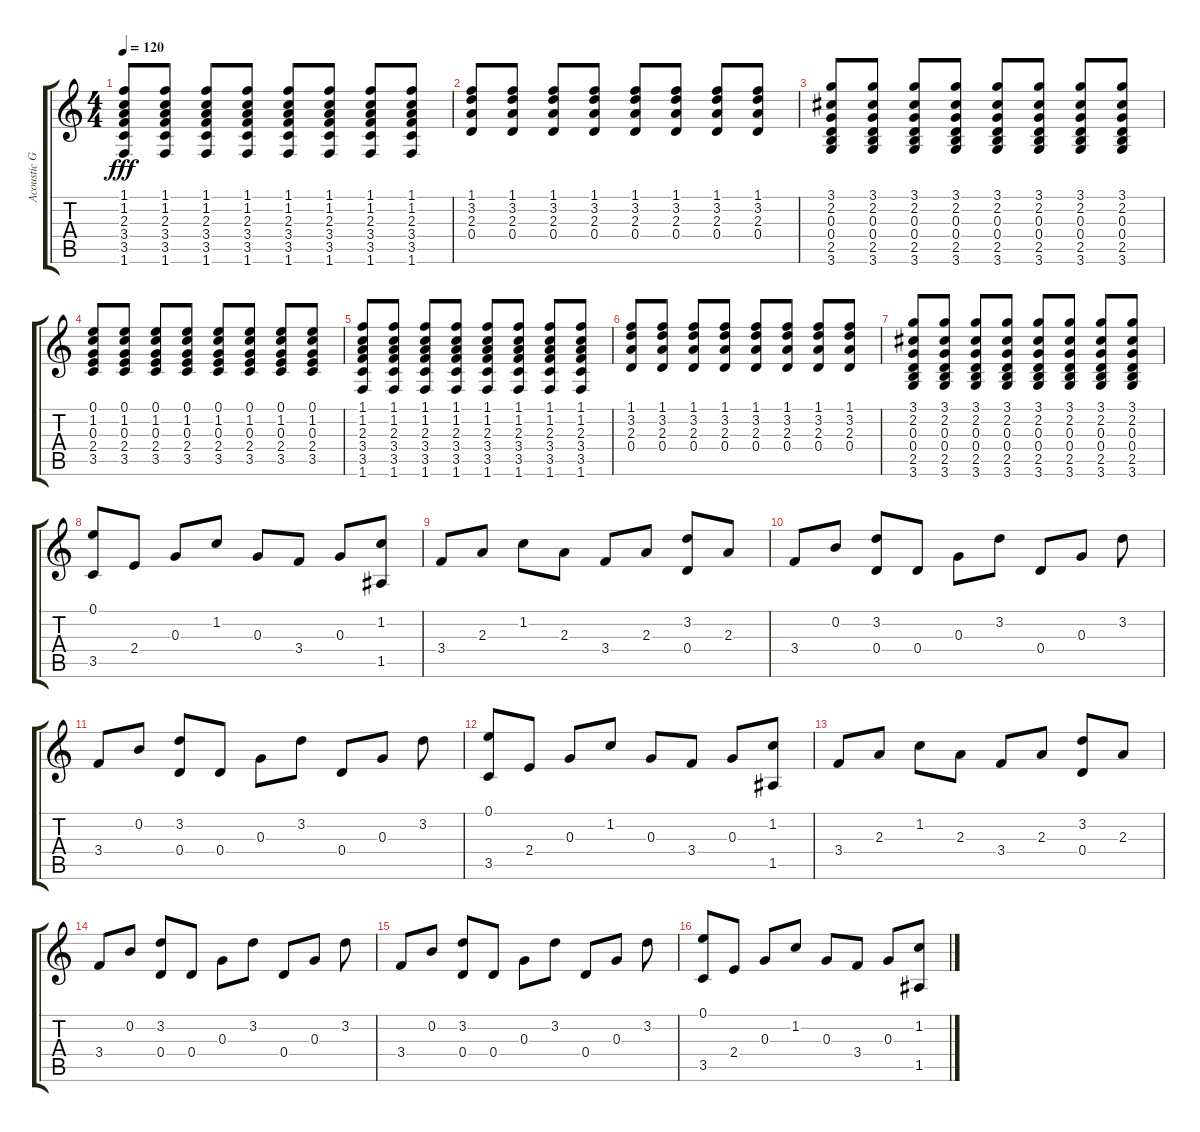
\track ("Acoustic Guitar" "Acoustic G") {instrument acousticguitarnylon}
\staff {score tabs}
\tuning (E4 B3 G3 D3 A2 E2) {hide}
\ts (4 4)
\tempo 120
\clef g2
\ks c
(1.1 1.2 2.3 3.4 3.5 1.6).8{dy fff} (1.1 1.2 2.3 3.4 3.5 1.6).8 (1.1 1.2 2.3 3.4 3.5 1.6).8 (1.1 1.2 2.3 3.4 3.5 1.6).8 (1.1 1.2 2.3 3.4 3.5 1.6).8 (1.1 1.2 2.3 3.4 3.5 1.6).8 (1.1 1.2 2.3 3.4 3.5 1.6).8 (1.1 1.2 2.3 3.4 3.5 1.6).8 |
(1.1 3.2 2.3 0.4).8 (1.1 3.2 2.3 0.4).8 (1.1 3.2 2.3 0.4).8 (1.1 3.2 2.3 0.4).8 (1.1 3.2 2.3 0.4).8 (1.1 3.2 2.3 0.4).8 (1.1 3.2 2.3 0.4).8 (1.1 3.2 2.3 0.4).8 |
(3.1 2.2 0.3 0.4 2.5 3.6).8 (3.1 2.2 0.3 0.4 2.5 3.6).8 (3.1 2.2 0.3 0.4 2.5 3.6).8 (3.1 2.2 0.3 0.4 2.5 3.6).8 (3.1 2.2 0.3 0.4 2.5 3.6).8 (3.1 2.2 0.3 0.4 2.5 3.6).8 (3.1 2.2 0.3 0.4 2.5 3.6).8 (3.1 2.2 0.3 0.4 2.5 3.6).8 |
(0.1 1.2 0.3 2.4 3.5).8 (0.1 1.2 0.3 2.4 3.5).8 (0.1 1.2 0.3 2.4 3.5).8 (0.1 1.2 0.3 2.4 3.5).8 (0.1 1.2 0.3 2.4 3.5).8 (0.1 1.2 0.3 2.4 3.5).8 (0.1 1.2 0.3 2.4 3.5).8 (0.1 1.2 0.3 2.4 3.5).8 |
(1.1 1.2 2.3 3.4 3.5 1.6).8 (1.1 1.2 2.3 3.4 3.5 1.6).8 (1.1 1.2 2.3 3.4 3.5 1.6).8 (1.1 1.2 2.3 3.4 3.5 1.6).8 (1.1 1.2 2.3 3.4 3.5 1.6).8 (1.1 1.2 2.3 3.4 3.5 1.6).8 (1.1 1.2 2.3 3.4 3.5 1.6).8 (1.1 1.2 2.3 3.4 3.5 1.6).8 |
(1.1 3.2 2.3 0.4).8 (1.1 3.2 2.3 0.4).8 (1.1 3.2 2.3 0.4).8 (1.1 3.2 2.3 0.4).8 (1.1 3.2 2.3 0.4).8 (1.1 3.2 2.3 0.4).8 (1.1 3.2 2.3 0.4).8 (1.1 3.2 2.3 0.4).8 |
(3.1 2.2 0.3 0.4 2.5 3.6).8 (3.1 2.2 0.3 0.4 2.5 3.6).8 (3.1 2.2 0.3 0.4 2.5 3.6).8 (3.1 2.2 0.3 0.4 2.5 3.6).8 (3.1 2.2 0.3 0.4 2.5 3.6).8 (3.1 2.2 0.3 0.4 2.5 3.6).8 (3.1 2.2 0.3 0.4 2.5 3.6).8 (3.1 2.2 0.3 0.4 2.5 3.6).8 |
(0.1 3.5).8 2.4.8 0.3.8 1.2.8 0.3.8 3.4.8 0.3.8 (1.2 1.5).8 |
3.4.8 2.3.8 1.2.8 2.3.8 3.4.8 2.3.8 (3.2 0.4).8 2.3.8 |
3.4.8 0.2.8 (3.2 0.4).8 0.4.8 0.3.8 3.2.8 0.4.8 0.3.8 3.2.8 |
3.4.8 0.2.8 (3.2 0.4).8 0.4.8 0.3.8 3.2.8 0.4.8 0.3.8 3.2.8 |
(0.1 3.5).8 2.4.8 0.3.8 1.2.8 0.3.8 3.4.8 0.3.8 (1.2 1.5).8 |
3.4.8 2.3.8 1.2.8 2.3.8 3.4.8 2.3.8 (3.2 0.4).8 2.3.8 |
3.4.8 0.2.8 (3.2 0.4).8 0.4.8 0.3.8 3.2.8 0.4.8 0.3.8 3.2.8 |
3.4.8 0.2.8 (3.2 0.4).8 0.4.8 0.3.8 3.2.8 0.4.8 0.3.8 3.2.8 |
(0.1 3.5).8 2.4.8 0.3.8 1.2.8 0.3.8 3.4.8 0.3.8 (1.2 1.5).8
